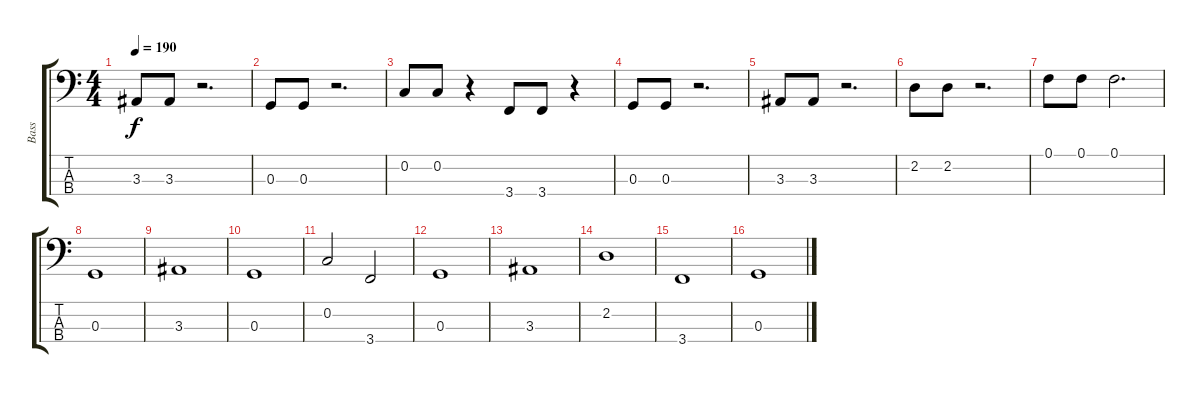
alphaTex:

\track ("Bass" "Bass") {instrument electricbasspick}
\staff {score tabs}
\tuning (F2 C2 G1 D1) {hide}
\ts (4 4)
\tempo 190
\clef f4
\ks c
3.3.8{dy f} 3.3.8 r.2{d} |
0.3.8 0.3.8 r.2{d} |
0.2.8 0.2.8 r.4 3.4.8 3.4.8 r.4 |
0.3.8 0.3.8 r.2{d} |
3.3.8 3.3.8 r.2{d} |
2.2.8 2.2.8 r.2{d} |
0.1.8 0.1.8 0.1.2{d} |
0.3.1 |
3.3.1 |
0.3.1 |
0.2.2 3.4.2 |
0.3.1 |
3.3.1 |
2.2.1 |
3.4.1 |
0.3.1
